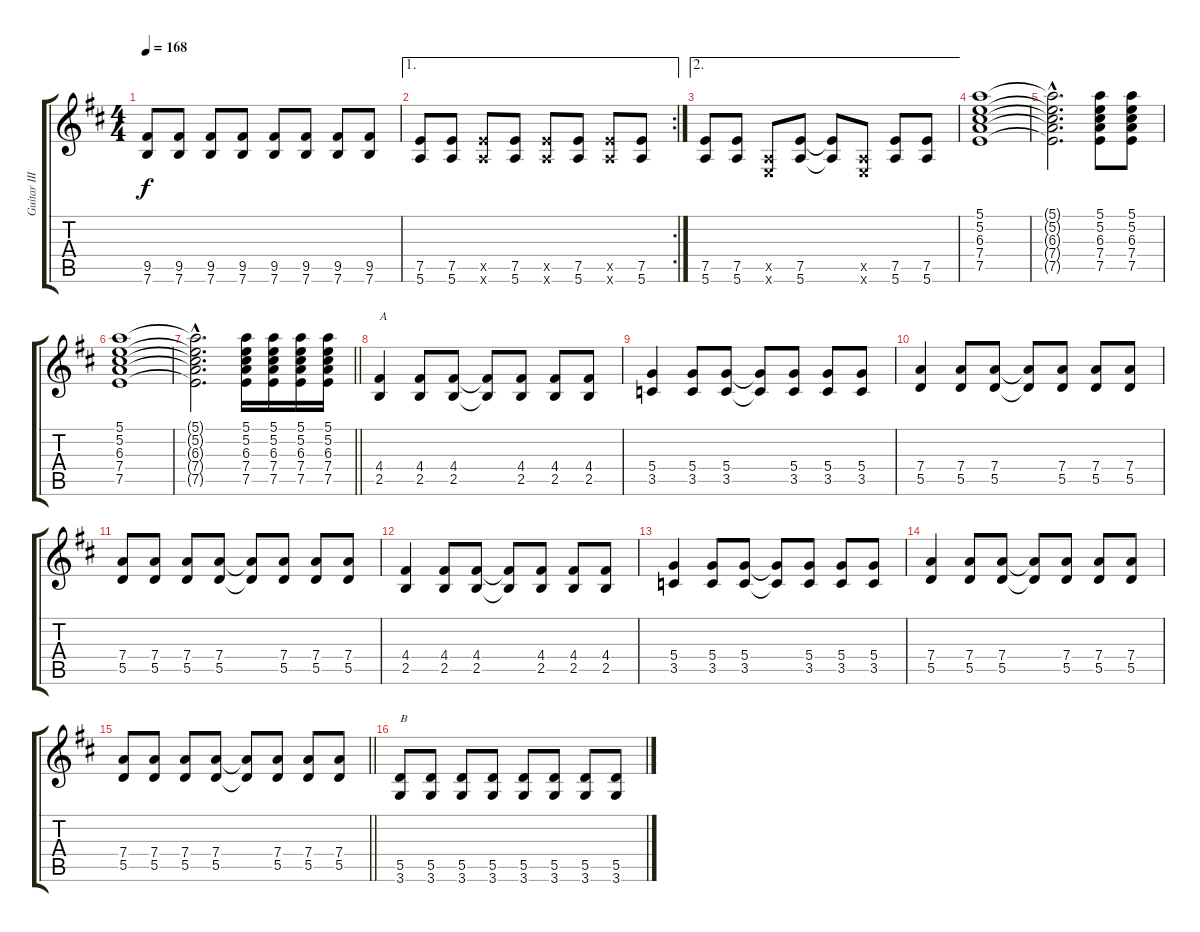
\track ("Guitar III" "Guitar III") {instrument distortionguitar}
\staff {score tabs}
\tuning (E4 B3 G3 D3 A2 E2) {hide}
\ts (4 4)
\tempo 168
\clef g2
\ks d
(9.5 7.6).8{dy f} (9.5 7.6).8 (9.5 7.6).8 (9.5 7.6).8 (9.5 7.6).8 (9.5 7.6).8 (9.5 7.6).8 (9.5 7.6).8 |
\ae 1
\rc 2
(7.5 5.6).8 (7.5 5.6).8 (7.5{x} 5.6{x}).8 (7.5 5.6).8 (7.5{x} 5.6{x}).8 (7.5 5.6).8 (7.5{x} 5.6{x}).8 (7.5 5.6).8 |
\ae 2
(7.5 5.6).8 (7.5 5.6).8 (0.5{x} 0.6{x}).8 (7.5 5.6).8 (7.5{t} 5.6{t}).8 (0.5{x} 0.6{x}).8 (7.5 5.6).8 (7.5 5.6).8 |
(5.1 5.2 6.3 7.4 7.5).1{volume 8} |
(5.1{hac t} 5.2{hac t} 6.3{hac t} 7.4{hac t} 7.5{hac t}).2{d} (5.1 5.2 6.3 7.4 7.5).8 (5.1 5.2 6.3 7.4 7.5).8 |
(5.1 5.2 6.3 7.4 7.5).1 |
\barLineRight lightlight
(5.1{hac t} 5.2{hac t} 6.3{hac t} 7.4{hac t} 7.5{hac t}).2{d} (5.1 5.2 6.3 7.4 7.5).16 (5.1 5.2 6.3 7.4 7.5).16 (5.1 5.2 6.3 7.4 7.5).16 (5.1 5.2 6.3 7.4 7.5).16 |
(4.4 2.5).4{txt "A" volume 10} (4.4 2.5).8 (4.4 2.5).8 (4.4{t} 2.5{t}).8 (4.4 2.5).8 (4.4 2.5).8 (4.4 2.5).8 |
(5.4 3.5).4 (5.4 3.5).8 (5.4 3.5).8 (5.4{t} 3.5{t}).8 (5.4 3.5).8 (5.4 3.5).8 (5.4 3.5).8 |
(7.4 5.5).4 (7.4 5.5).8 (7.4 5.5).8 (7.4{t} 5.5{t}).8 (7.4 5.5).8 (7.4 5.5).8 (7.4 5.5).8 |
(7.4 5.5).8 (7.4 5.5).8 (7.4 5.5).8 (7.4 5.5).8 (7.4{t} 5.5{t}).8 (7.4 5.5).8 (7.4 5.5).8 (7.4 5.5).8 |
(4.4 2.5).4 (4.4 2.5).8 (4.4 2.5).8 (4.4{t} 2.5{t}).8 (4.4 2.5).8 (4.4 2.5).8 (4.4 2.5).8 |
(5.4 3.5).4 (5.4 3.5).8 (5.4 3.5).8 (5.4{t} 3.5{t}).8 (5.4 3.5).8 (5.4 3.5).8 (5.4 3.5).8 |
(7.4 5.5).4 (7.4 5.5).8 (7.4 5.5).8 (7.4{t} 5.5{t}).8 (7.4 5.5).8 (7.4 5.5).8 (7.4 5.5).8 |
\barLineRight lightlight
(7.4 5.5).8 (7.4 5.5).8 (7.4 5.5).8 (7.4 5.5).8 (7.4{t} 5.5{t}).8 (7.4 5.5).8 (7.4 5.5).8 (7.4 5.5).8 |
(5.5 3.6).8{txt "B"} (5.5 3.6).8 (5.5 3.6).8 (5.5 3.6).8 (5.5 3.6).8 (5.5 3.6).8 (5.5 3.6).8 (5.5 3.6).8
